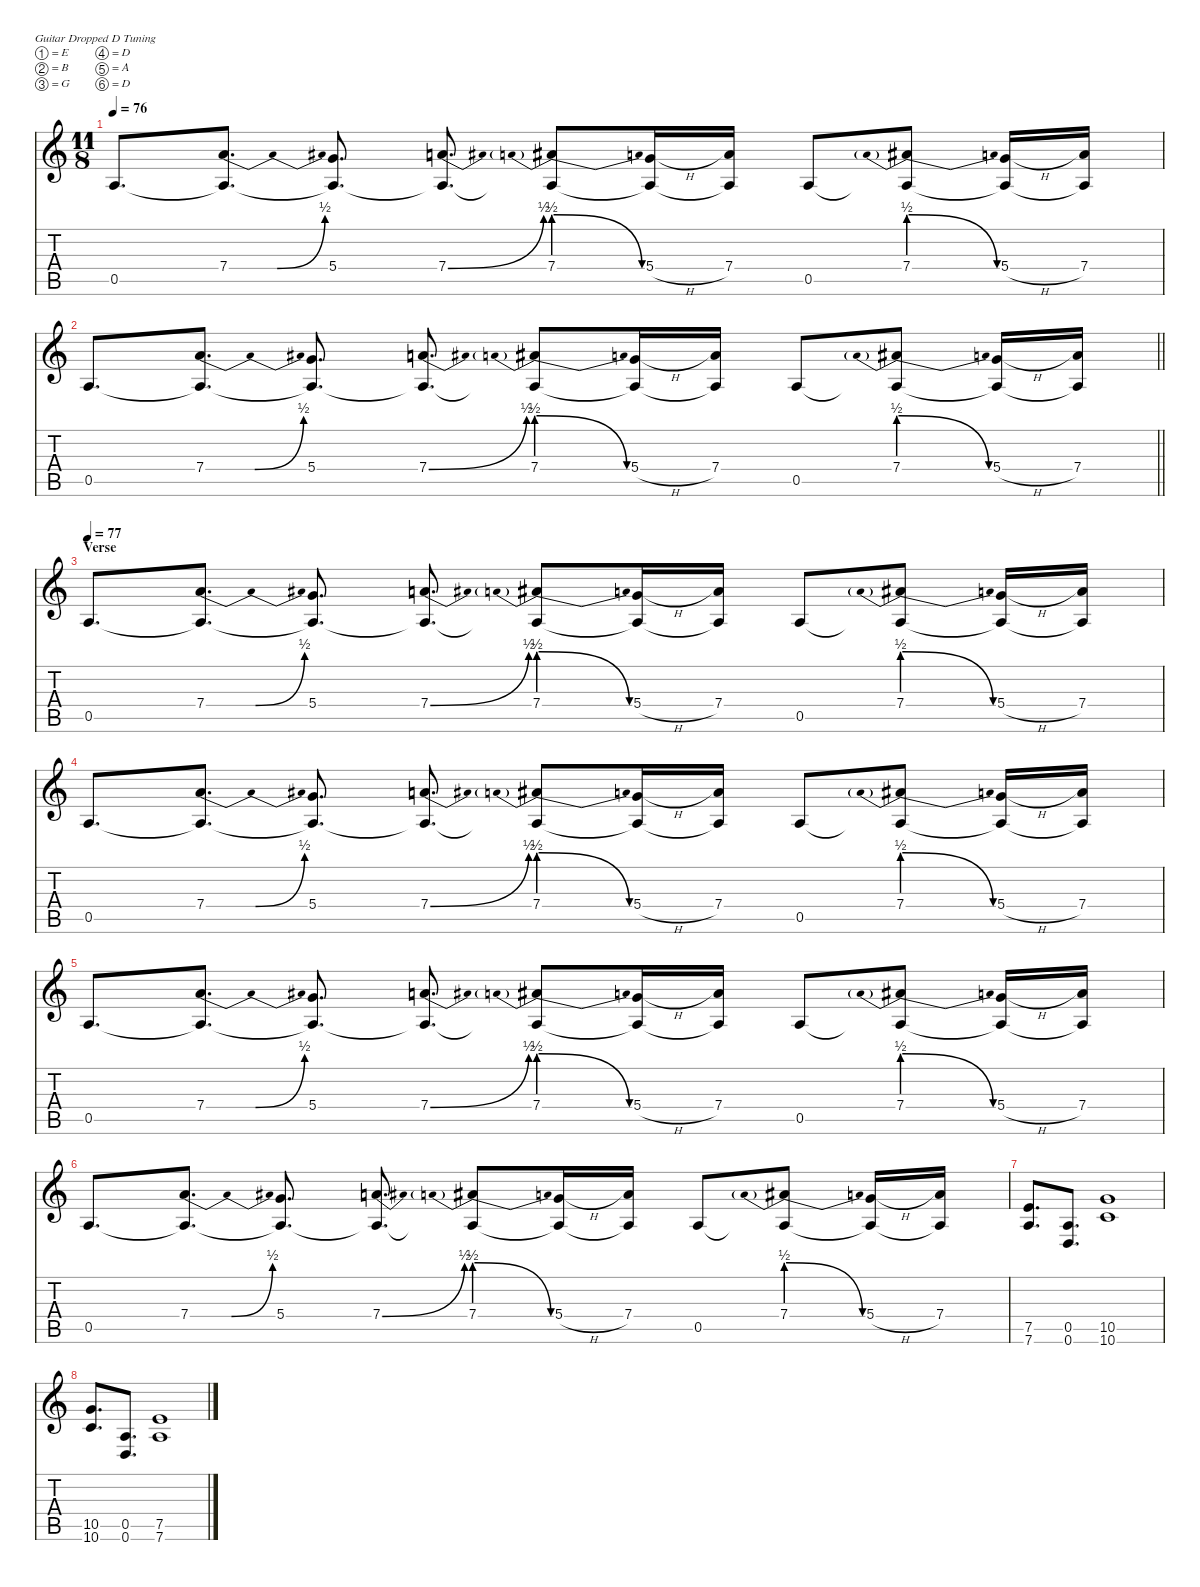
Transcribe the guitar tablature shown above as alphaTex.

\defaultSystemsLayout 4
\hideDynamics
\bracketExtendMode nobrackets
\singleTrackTrackNamePolicy hidden
\multiTrackTrackNamePolicy hidden
\otherSystemsTrackNameOrientation horizontal
\track ("Left Guitar" "dist.guit.") {mute instrument distortionguitar}
\staff {score tabs}
\tuning (E4 B3 G3 D3 A2 D2)
\ts (11 8)
\tempo 76
\clef g2
\ks c
0.5.8{d dy f beam Up} (7.4{be (bendrelease 0 0 25.0000008 2 39.999998399999996 2 19.999999199999998 0)} 0.5{t}).8{d beam Up} (5.4 0.5{t}).8{d beam Up} (7.4{be (bend 0 0 25.0000008 2)} 0.5{t}).8{d beam Up} (7.4{be (prebendrelease 0 2 30 0)} 0.5{t}).8{beam Up} (5.4{h} 0.5{t}).16{beam Up} (7.4 0.5{t}).16{dy ff beam Up} 0.5.8{dy f beam Up} (7.4{be (prebendrelease 0 2 30 0)} 0.5{t}).8{beam Up} (5.4{h} 0.5{t}).16{beam Up} (7.4 0.5{t}).16{dy ff beam Up} |
\barLineRight lightlight
0.5.8{d dy f beam Up} (7.4{be (bendrelease 0 0 25.0000008 2 39.999998399999996 2 19.999999199999998 0)} 0.5{t}).8{d beam Up} (5.4 0.5{t}).8{d beam Up} (7.4{be (bend 0 0 25.0000008 2)} 0.5{t}).8{d beam Up} (7.4{be (prebendrelease 0 2 30 0)} 0.5{t}).8{beam Up} (5.4{h} 0.5{t}).16{beam Up} (7.4 0.5{t}).16{dy ff beam Up} 0.5.8{dy f beam Up} (7.4{be (prebendrelease 0 2 30 0)} 0.5{t}).8{beam Up} (5.4{h} 0.5{t}).16{beam Up} (7.4 0.5{t}).16{dy ff beam Up} |
\section ("" "Verse")
\tempo 77
0.5.8{d dy f beam Up} (7.4{be (bendrelease 0 0 25.0000008 2 39.999998399999996 2 19.999999199999998 0)} 0.5{t}).8{d beam Up} (5.4 0.5{t}).8{d beam Up} (7.4{be (bend 0 0 25.0000008 2)} 0.5{t}).8{d beam Up} (7.4{be (prebendrelease 0 2 30 0)} 0.5{t}).8{beam Up} (5.4{h} 0.5{t}).16{beam Up} (7.4 0.5{t}).16{dy ff beam Up} 0.5.8{dy f beam Up} (7.4{be (prebendrelease 0 2 30 0)} 0.5{t}).8{beam Up} (5.4{h} 0.5{t}).16{beam Up} (7.4 0.5{t}).16{dy ff beam Up} |
0.5.8{d dy f beam Up} (7.4{be (bendrelease 0 0 25.0000008 2 39.999998399999996 2 19.999999199999998 0)} 0.5{t}).8{d beam Up} (5.4 0.5{t}).8{d beam Up} (7.4{be (bend 0 0 25.0000008 2)} 0.5{t}).8{d beam Up} (7.4{be (prebendrelease 0 2 30 0)} 0.5{t}).8{beam Up} (5.4{h} 0.5{t}).16{beam Up} (7.4 0.5{t}).16{dy ff beam Up} 0.5.8{dy f beam Up} (7.4{be (prebendrelease 0 2 30 0)} 0.5{t}).8{beam Up} (5.4{h} 0.5{t}).16{beam Up} (7.4 0.5{t}).16{dy ff beam Up} |
0.5.8{d dy f beam Up} (7.4{be (bendrelease 0 0 25.0000008 2 39.999998399999996 2 19.999999199999998 0)} 0.5{t}).8{d beam Up} (5.4 0.5{t}).8{d beam Up} (7.4{be (bend 0 0 25.0000008 2)} 0.5{t}).8{d beam Up} (7.4{be (prebendrelease 0 2 30 0)} 0.5{t}).8{beam Up} (5.4{h} 0.5{t}).16{beam Up} (7.4 0.5{t}).16{dy ff beam Up} 0.5.8{dy f beam Up} (7.4{be (prebendrelease 0 2 30 0)} 0.5{t}).8{beam Up} (5.4{h} 0.5{t}).16{beam Up} (7.4 0.5{t}).16{dy ff beam Up} |
0.5.8{d dy f beam Up} (7.4{be (bendrelease 0 0 25.0000008 2 39.999998399999996 2 19.999999199999998 0)} 0.5{t}).8{d beam Up} (5.4 0.5{t}).8{d beam Up} (7.4{be (bend 0 0 25.0000008 2)} 0.5{t}).8{d beam Up} (7.4{be (prebendrelease 0 2 30 0)} 0.5{t}).8{beam Up} (5.4{h} 0.5{t}).16{beam Up} (7.4 0.5{t}).16{dy ff beam Up} 0.5.8{dy f beam Up} (7.4{be (prebendrelease 0 2 30 0)} 0.5{t}).8{beam Up} (5.4{h} 0.5{t}).16{beam Up} (7.4 0.5{t}).16{dy ff beam Up} |
(7.5 7.6).8{d dy f beam Up} (0.5 0.6).8{d beam Up} (10.5 10.6).1{beam Up} |
(10.5 10.6).8{d beam Up} (0.5 0.6).8{d beam Up} (7.5 7.6).1{beam Up}
